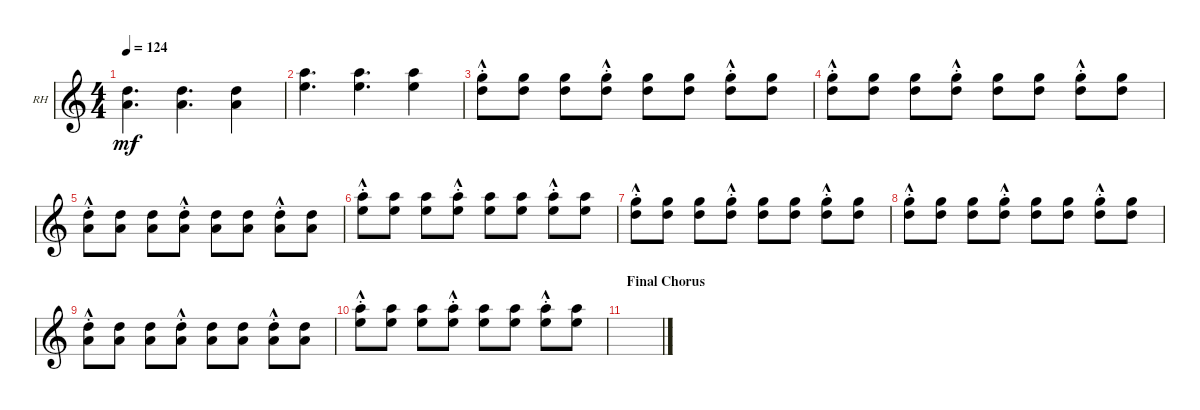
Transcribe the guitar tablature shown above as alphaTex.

\defaultSystemsLayout 4
\bracketExtendMode groupsimilarinstruments
\firstSystemTrackNameOrientation horizontal
\otherSystemsTrackNameOrientation horizontal
\track ("Right Hand" "RH") {instrument brightacousticpiano}
\staff {score}
\tuning (E4 B3 G3 D3 A2 E2)
\displaytranspose 12
\ts (4 4)
\tempo 124
\clef g2
\ks c
(12.4 12.5).4{d dy mf} (12.4 12.5).4{d} (12.4 12.5).4 |
(19.5 19.4).4{d} (19.4 19.5).4{d} (19.4 19.5).4 |
(17.5 17.4{hac st}).8 (17.4 17.5).8 (17.5 17.4).8 (17.4{hac st} 17.5).8 (17.4 17.5).8 (17.5 17.4).8 (17.4{hac st} 17.5).8 (17.4 17.5).8 |
(17.5 17.4{hac st}).8 (17.4 17.5).8 (17.5 17.4).8 (17.4{hac st} 17.5).8 (17.4 17.5).8 (17.5 17.4).8 (17.4{hac st} 17.5).8 (17.4 17.5).8 |
(12.4{hac st} 12.5).8 (12.4 12.5).8 (12.4 12.5).8 (12.4{hac st} 12.5).8 (12.4 12.5).8 (12.4 12.5).8 (12.4{hac st} 12.5).8 (12.4 12.5).8 |
(19.5 19.4{hac st}).8 (19.4 19.5).8 (19.4 19.5).8 (19.5 19.4{hac st}).8 (19.4 19.5).8 (19.4 19.5).8 (19.5 19.4{hac st}).8 (19.4 19.5).8 |
(17.5 17.4{hac st}).8 (17.4 17.5).8 (17.5 17.4).8 (17.4{hac st} 17.5).8 (17.4 17.5).8 (17.5 17.4).8 (17.4{hac st} 17.5).8 (17.4 17.5).8 |
(17.5 17.4{hac st}).8 (17.4 17.5).8 (17.5 17.4).8 (17.4{hac st} 17.5).8 (17.4 17.5).8 (17.5 17.4).8 (17.4{hac st} 17.5).8 (17.4 17.5).8 |
(12.4{hac st} 12.5).8 (12.4 12.5).8 (12.4 12.5).8 (12.4{hac st} 12.5).8 (12.4 12.5).8 (12.4 12.5).8 (12.4{hac st} 12.5).8 (12.4 12.5).8 |
(19.5 19.4{hac st}).8 (19.4 19.5).8 (19.4 19.5).8 (19.5 19.4{hac st}).8 (19.4 19.5).8 (19.4 19.5).8 (19.5 19.4{hac st}).8 (19.4 19.5).8 |
\section ("" "Final Chorus")
